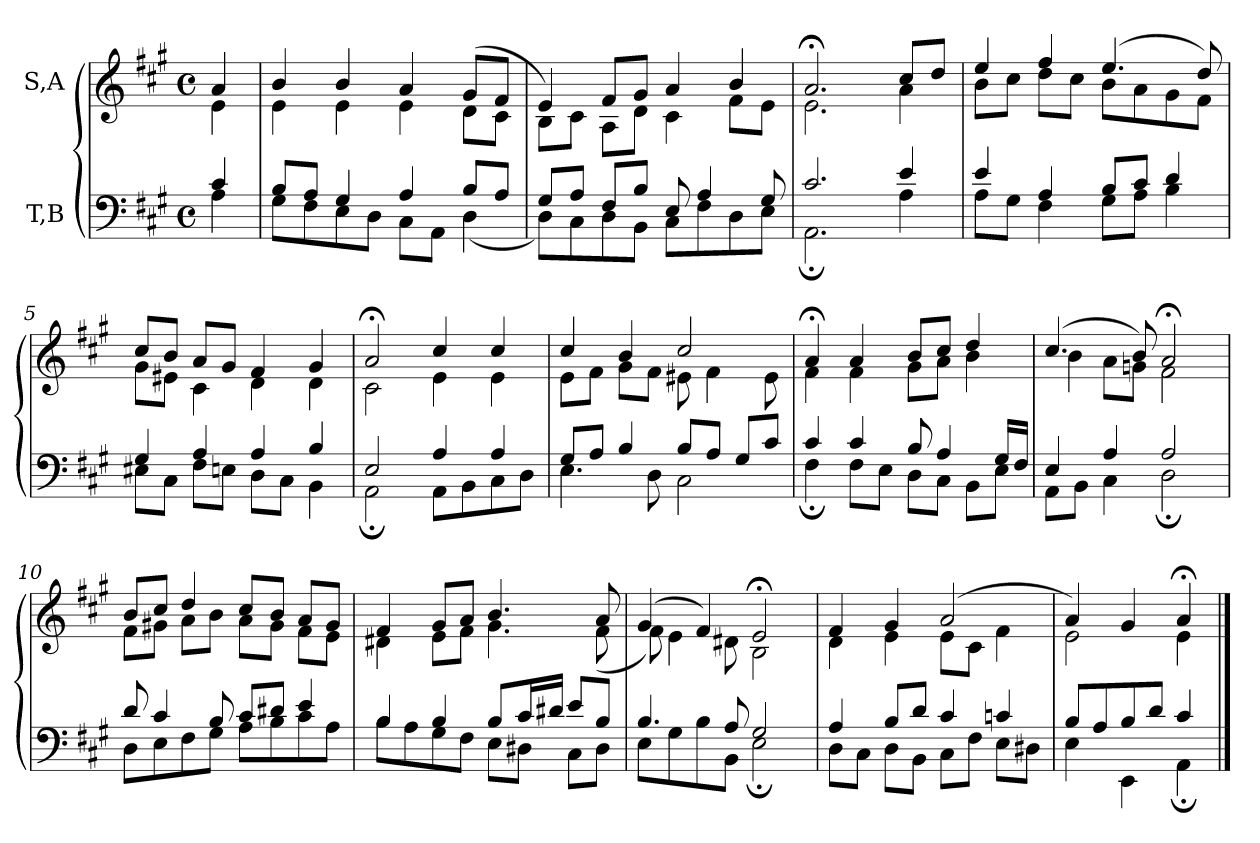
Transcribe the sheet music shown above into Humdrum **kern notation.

**kern	**kern
*part2	*part1
*staff2	*staff1
*I"T,B	*I"S,A
*clefF4	*clefG2
*k[f#c#g#]	*k[f#c#g#]
*M4/4	*M4/4
*met(c)	*met(c)
=	=
*^	*^
4c#	4A	4a	4e
=1	=1	=1	=1
8BL	8G#L	4b	4e
8AJ	8F#	.	.
4G#	8E	4b	4e
.	8DJ	.	.
4A	8C#L	4a	4e
.	8AAJ	.	.
8BL	(<4D	(>8g#L	8dL
8AJ	.	8f#J	8c#J
=2	=2	=2	=2
8G#L	8DL)	4e)	8BL
8AJ	8C#	.	8c#J
8F#L	8D	8f#L	8AL
8BJ	8BBJ	8g#J	8dJ
8E	8C#L	4a	4c#
4A	8F#	.	.
.	8D	4b	8f#L
8G#	8EJ	.	8eJ
=3	=3	=3	=3
2.c#	2.AA;	2.a;<	2.e
4e	4A	8cc#L	4a
.	.	8ddJ	.
=4	=4	=4	=4
4e	8AL	4ee	8bL
.	8G#J	.	8cc#J
4A	4F#	4ff#	8ddL
.	.	.	8cc#J
8BL	8G#L	(>4.ee	8bL
8c#J	8AJ	.	8a
4d	4B	.	8g#
.	.	8dd)	8f#J
=5	=5	=5	=5
4G#	8E#XL	8cc#L	8g#L
.	8C#J	8bJ	8e#XJ
4A	8F#L	8aL	4c#
.	8EnJ	8g#J	.
4A	8DL	4f#	4d
.	8C#J	.	.
4B	4BB	4g#	4d
=6	=6	=6	=6
2E	2AA;	2a;<	2c#
4A	8AAL	4cc#	4e
.	8BB	.	.
4A	8C#	4cc#	4e
.	8DJ	.	.
=7	=7	=7	=7
8G#L	4.E	4cc#	8eL
8AJ	.	.	8f#J
4B	.	4b	8g#L
.	8D	.	8f#J
8BL	2C#	2cc#	8e#X
8AJ	.	.	4f#
8G#L	.	.	.
8c#J	.	.	8e#
=8	=8	=8	=8
4c#	4F#;	4a;<	4f#
4c#	8F#L	4a	4f#
.	8EJ	.	.
8B	8DL	8bL	8g#L
4A	8C#J	8cc#J	8aJ
.	8BBL	4dd	4b
16G#LL	8EJ	.	.
16F#JJ	.	.	.
=9	=9	=9	=9
4E	8AAL	(>4.cc#	4b
.	8BBJ	.	.
4A	4C#	.	8aL
.	.	8b)	8gnJ
2A	2D;	2a;<	2f#
=10	=10	=10	=10
8d	8DL	8bL	8f#L
4c#	8E	8cc#J	8g#XJ
.	8F#	4dd	8aL
8B	8G#J	.	8bJ
8c#L	8AL	8cc#L	8aL
8d#XJ	8B	8bJ	8g#J
4e	8c#	8aL	8f#L
.	8AJ	8g#J	8eJ
=11	=11	=11	=11
4B	8BL	4f#	4d#X
.	8A	.	.
4B	8G#	8g#L	8eL
.	8F#J	8aJ	8f#J
8BL	8EL	4.b	4.g#
16c#L	8D#XJ	.	.
16d#XJJ	.	.	.
8eL	8C#L	.	.
8BJ	8D#J	8a	(<8f#
=12	=12	=12	=12
4.B	8EL	(>4g#	8f#)
.	8G#	.	4e
.	8B	4f#)	.
8A	8BBJ	.	8d#X
2G#	2E;	2e;<	2B
=13	=13	=13	=13
4A	8DL	4f#	4d
.	8C#J	.	.
8BL	8DL	4g#	4e
8dJ	8BBJ	.	.
4c#	8C#L	(>2a	8eL
.	8F#J	.	8c#J
4cn	8EL	.	4f#
.	8D#XJ	.	.
=1202	=1202	=1202	=1202
8BL	4E	4a)	2e
8A	.	.	.
8B	4EE	4g#	.
8dJ	.	.	.
4c#	4AA;	4a;<	4e
*v	*v	*	*
*	*v	*v
==	==
*-	*-
